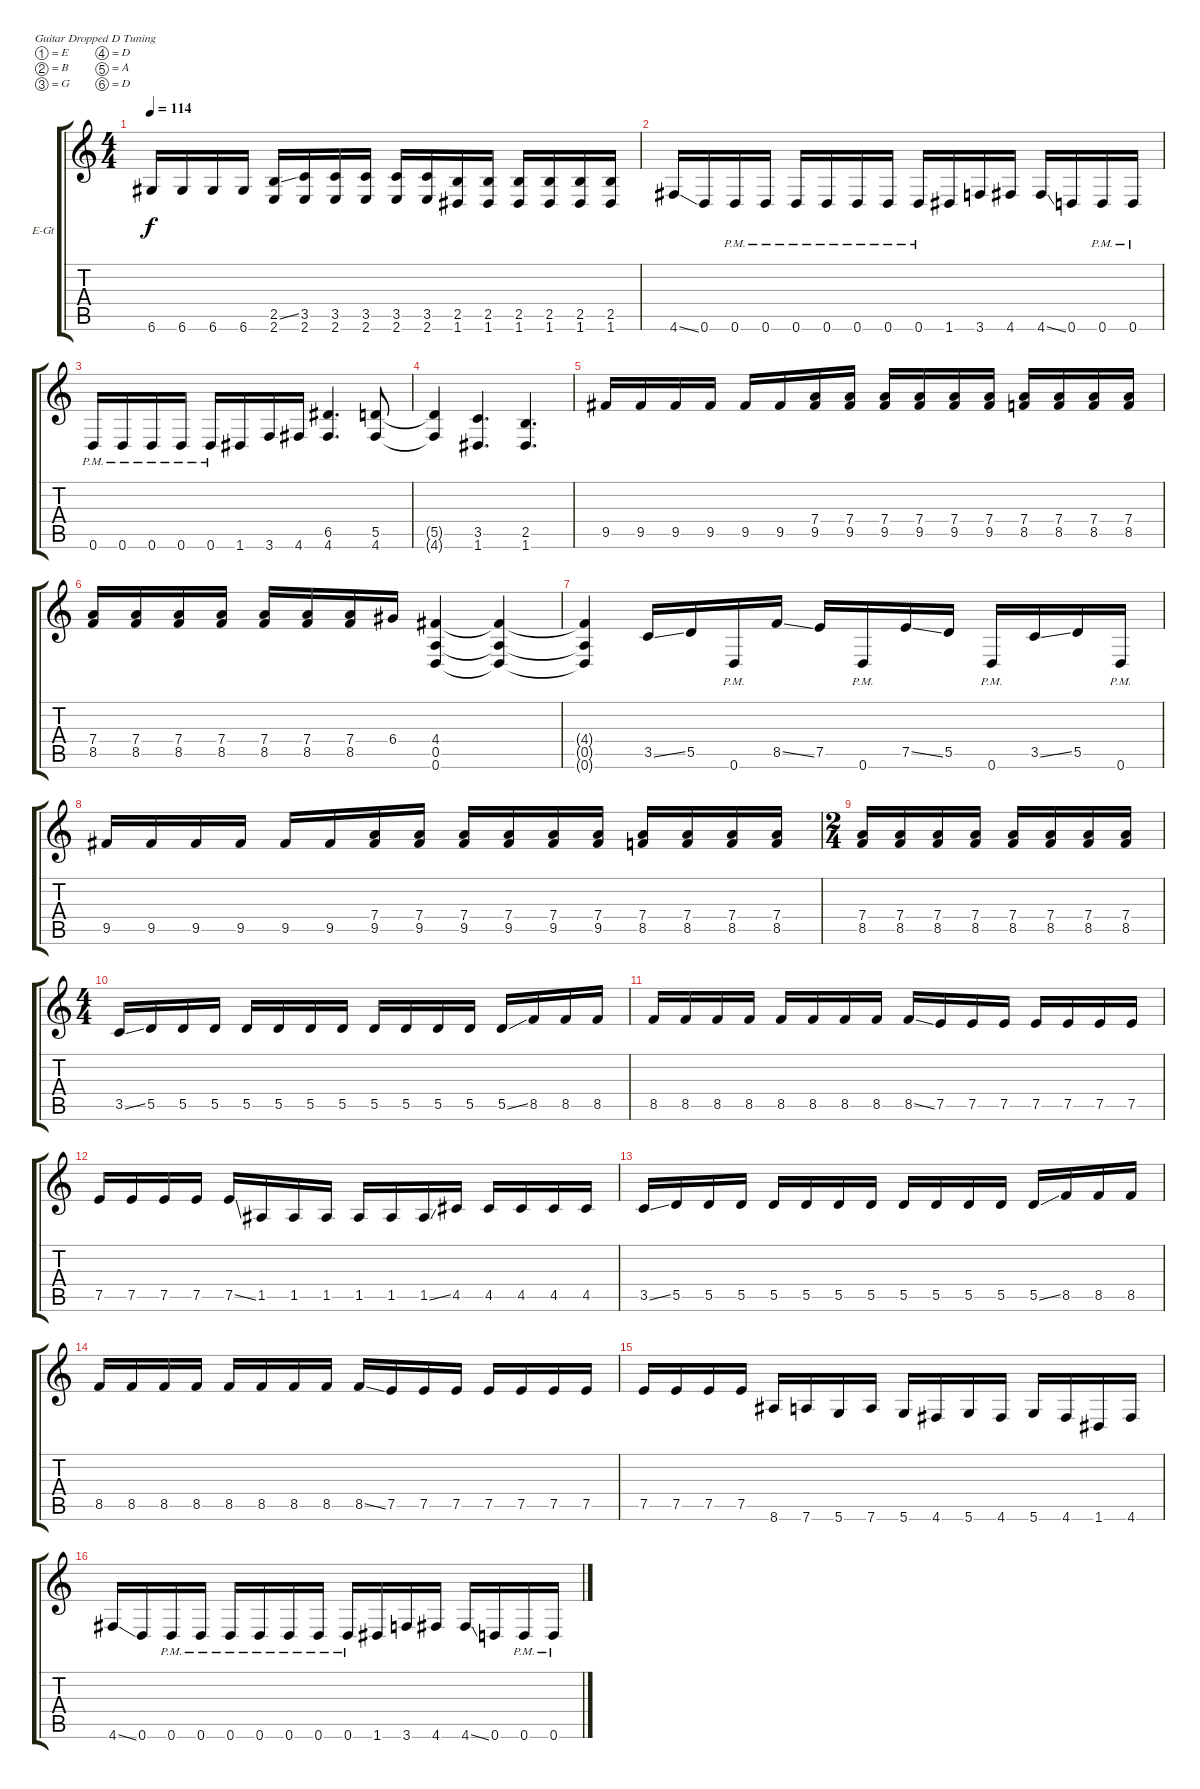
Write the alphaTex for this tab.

\bracketExtendMode groupsimilarinstruments
\firstSystemTrackNameOrientation horizontal
\otherSystemsTrackNameOrientation horizontal
\track ("Guitar" "E-Gt") {instrument overdrivenguitar}
\staff {score tabs}
\tuning (E4 B3 G3 D3 A2 D2)
\ts (4 4)
\tempo 114
\clef g2
\ks c
6.6.16{dy f} 6.6.16 6.6.16 6.6.16 (2.5{ss} 2.6).16 (3.5 2.6).16 (3.5 2.6).16 (3.5 2.6).16 (3.5 2.6).16 (3.5 2.6).16 (2.5 1.6).16 (2.5 1.6).16 (2.5 1.6).16 (2.5 1.6).16 (2.5 1.6).16 (2.5 1.6).16 |
4.6{ss}.16 0.6.16 0.6{pm}.16 0.6{pm}.16 0.6{pm}.16 0.6{pm}.16 0.6{pm}.16 0.6{pm}.16 0.6{pm}.16 1.6.16 3.6.16 4.6.16 4.6{ss}.16 0.6.16 0.6{pm}.16 0.6{pm}.16 |
0.6{pm}.16 0.6{pm}.16 0.6{pm}.16 0.6{pm}.16 0.6{pm}.16 1.6.16 3.6.16 4.6.16 (6.5 4.6).4{d} (5.5 4.6).8 |
(5.5{t} 4.6{t}).4 (3.5 1.6).4{d} (2.5 1.6).4{d} |
9.5.16 9.5.16 9.5.16 9.5.16 9.5.16 9.5.16 (7.4 9.5).16 (7.4 9.5).16 (7.4 9.5).16 (7.4 9.5).16 (7.4 9.5).16 (7.4 9.5).16 (7.4 8.5).16 (7.4 8.5).16 (7.4 8.5).16 (7.4 8.5).16 |
(7.4 8.5).16 (7.4 8.5).16 (7.4 8.5).16 (7.4 8.5).16 (7.4 8.5).16 (7.4 8.5).16 (7.4 8.5).16 6.4.16 (4.4 0.5 0.6).4 (4.4{t} 0.5{t} 0.6{t}).4 |
(4.4{t} 0.5{t} 0.6{t}).4 3.5{ss}.16 5.5.16 0.6{pm}.16 8.5{ss}.16 7.5.16 0.6{pm}.16 7.5{ss}.16 5.5.16 0.6{pm}.16 3.5{ss}.16 5.5.16 0.6{pm}.16 |
9.5.16 9.5.16 9.5.16 9.5.16 9.5.16 9.5.16 (7.4 9.5).16 (7.4 9.5).16 (7.4 9.5).16 (7.4 9.5).16 (7.4 9.5).16 (7.4 9.5).16 (7.4 8.5).16 (7.4 8.5).16 (7.4 8.5).16 (7.4 8.5).16 |
\ts (2 4)
(7.4 8.5).16 (7.4 8.5).16 (7.4 8.5).16 (7.4 8.5).16 (7.4 8.5).16 (7.4 8.5).16 (7.4 8.5).16 (7.4 8.5).16 |
\ts (4 4)
3.5{ss}.16 5.5.16 5.5.16 5.5.16 5.5.16 5.5.16 5.5.16 5.5.16 5.5.16 5.5.16 5.5.16 5.5.16 5.5{ss}.16 8.5.16 8.5.16 8.5.16 |
8.5.16 8.5.16 8.5.16 8.5.16 8.5.16 8.5.16 8.5.16 8.5.16 8.5{ss}.16 7.5.16 7.5.16 7.5.16 7.5.16 7.5.16 7.5.16 7.5.16 |
7.5.16 7.5.16 7.5.16 7.5.16 7.5{ss}.16 1.5.16 1.5.16 1.5.16 1.5.16 1.5.16 1.5{ss}.16 4.5.16 4.5.16 4.5.16 4.5.16 4.5.16 |
3.5{ss}.16 5.5.16 5.5.16 5.5.16 5.5.16 5.5.16 5.5.16 5.5.16 5.5.16 5.5.16 5.5.16 5.5.16 5.5{ss}.16 8.5.16 8.5.16 8.5.16 |
8.5.16 8.5.16 8.5.16 8.5.16 8.5.16 8.5.16 8.5.16 8.5.16 8.5{ss}.16 7.5.16 7.5.16 7.5.16 7.5.16 7.5.16 7.5.16 7.5.16 |
7.5.16 7.5.16 7.5.16 7.5.16 8.6.16 7.6.16 5.6.16 7.6.16 5.6.16 4.6.16 5.6.16 4.6.16 5.6.16 4.6.16 1.6.16 4.6.16 |
4.6{ss}.16 0.6.16 0.6{pm}.16 0.6{pm}.16 0.6{pm}.16 0.6{pm}.16 0.6{pm}.16 0.6{pm}.16 0.6{pm}.16 1.6.16 3.6.16 4.6.16 4.6{ss}.16 0.6.16 0.6{pm}.16 0.6{pm}.16
